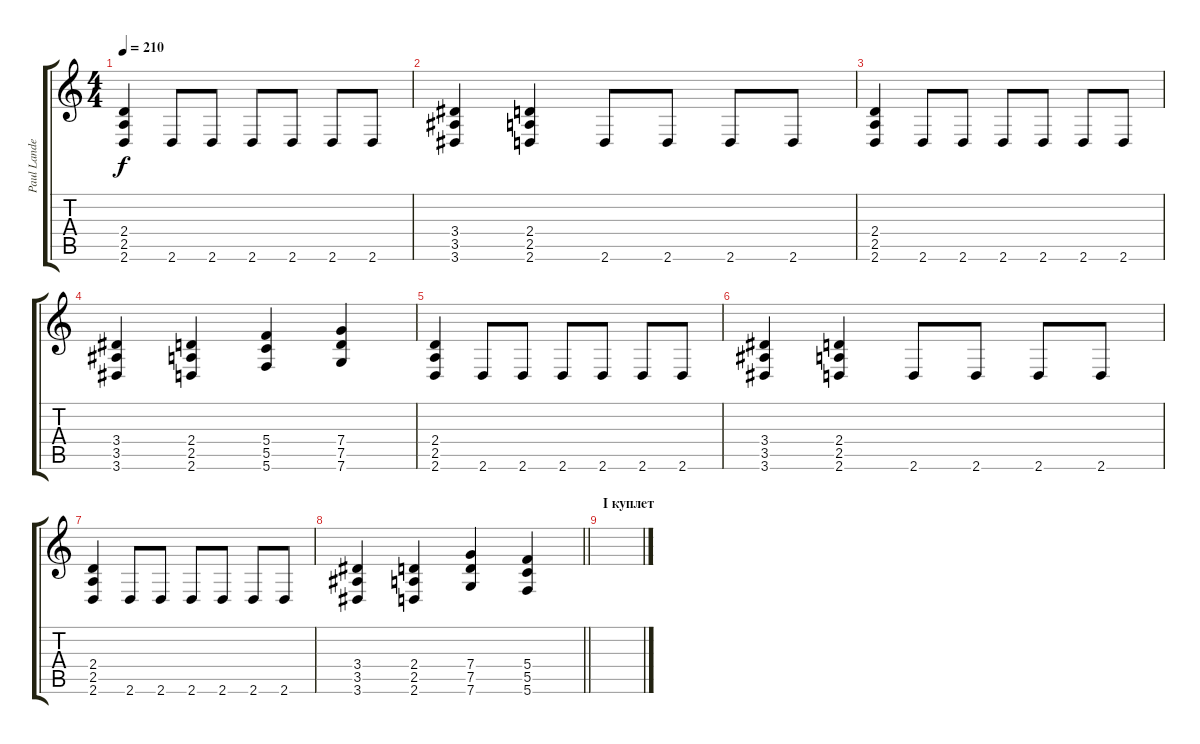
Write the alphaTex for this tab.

\track ("Paul Landers" "Paul Lande") {instrument distortionguitar}
\staff {score tabs}
\tuning (E4 C4 G3 C3 G2 C2) {hide}
\ts (4 4)
\tempo 210
\clef g2
\ks c
(2.4 2.5 2.6).4{dy f} 2.6.8 2.6.8 2.6.8 2.6.8 2.6.8 2.6.8 |
(3.4 3.5 3.6).4 (2.4 2.5 2.6).4 2.6.8 2.6.8 2.6.8 2.6.8 |
(2.4 2.5 2.6).4 2.6.8 2.6.8 2.6.8 2.6.8 2.6.8 2.6.8 |
(3.4 3.5 3.6).4 (2.4 2.5 2.6).4 (5.4 5.5 5.6).4 (7.4 7.5 7.6).4 |
(2.4 2.5 2.6).4 2.6.8 2.6.8 2.6.8 2.6.8 2.6.8 2.6.8 |
(3.4 3.5 3.6).4 (2.4 2.5 2.6).4 2.6.8 2.6.8 2.6.8 2.6.8 |
(2.4 2.5 2.6).4 2.6.8 2.6.8 2.6.8 2.6.8 2.6.8 2.6.8 |
\barLineRight lightlight
(3.4 3.5 3.6).4 (2.4 2.5 2.6).4 (7.4 7.5 7.6).4 (5.4 5.5 5.6).4 |
\section ("" "I куплет")
